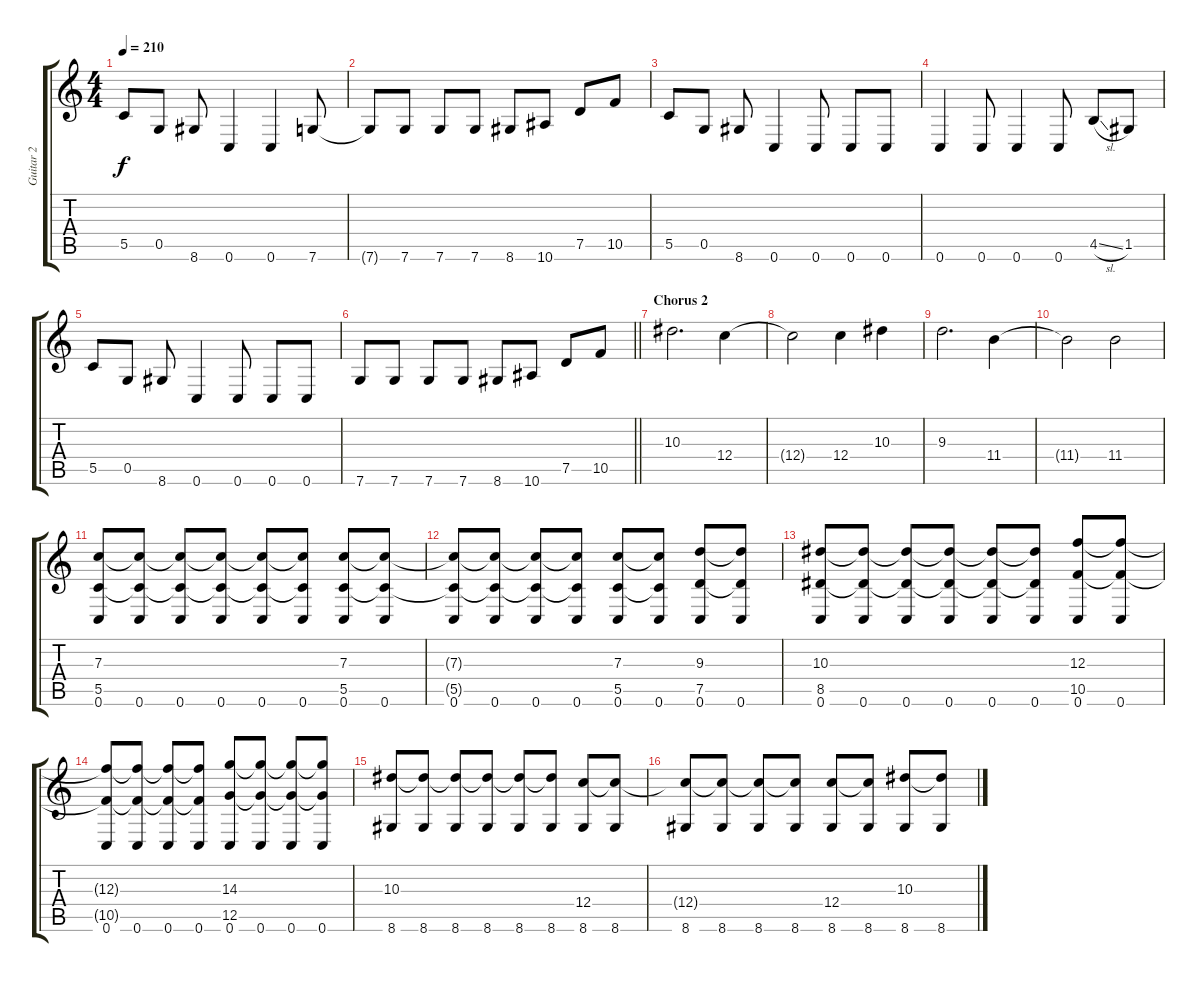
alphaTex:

\track ("Guitar 2" "Guitar 2") {instrument distortionguitar}
\staff {score tabs}
\tuning (D4 A3 F3 C3 G2 C2) {hide}
\ts (4 4)
\tempo 210
\clef g2
\ks c
5.5.8{dy f} 0.5.8 8.6.8 0.6.4 0.6.4 7.6.8 |
7.6{t}.8 7.6.8 7.6.8 7.6.8 8.6.8 10.6.8 7.5.8 10.5.8 |
5.5.8 0.5.8 8.6.8 0.6.4 0.6.8 0.6.8 0.6.8 |
0.6.4 0.6.8 0.6.4 0.6.8 4.5{sl}.8 1.5.8 |
5.5.8 0.5.8 8.6.8 0.6.4 0.6.8 0.6.8 0.6.8 |
\barLineRight lightlight
7.6.8 7.6.8 7.6.8 7.6.8 8.6.8 10.6.8 7.5.8 10.5.8 |
\section ("" "Chorus 2")
10.3.2{d} 12.4.4 |
12.4{t}.2 12.4.4 10.3.4 |
9.3.2{d} 11.4.4 |
11.4{t}.2 11.4.2 |
(7.3 5.5 0.6).8 (7.3{t} 5.5{t} 0.6).8 (7.3{t} 5.5{t} 0.6).8 (7.3{t} 5.5{t} 0.6).8 (7.3{t} 5.5{t} 0.6).8 (7.3{t} 5.5{t} 0.6).8 (7.3 5.5 0.6).8 (7.3{t} 5.5{t} 0.6).8 |
(7.3{t} 5.5{t} 0.6).8 (7.3{t} 5.5{t} 0.6).8 (7.3{t} 5.5{t} 0.6).8 (7.3{t} 5.5{t} 0.6).8 (7.3 5.5 0.6).8 (7.3{t} 5.5{t} 0.6).8 (9.3 7.5 0.6).8 (9.3{t} 7.5{t} 0.6).8 |
(10.3 8.5 0.6).8 (10.3{t} 8.5{t} 0.6).8 (10.3{t} 8.5{t} 0.6).8 (10.3{t} 8.5{t} 0.6).8 (10.3{t} 8.5{t} 0.6).8 (10.3{t} 8.5{t} 0.6).8 (12.3 10.5 0.6).8 (12.3{t} 10.5{t} 0.6).8 |
(12.3{t} 10.5{t} 0.6).8 (12.3{t} 10.5{t} 0.6).8 (12.3{t} 10.5{t} 0.6).8 (12.3{t} 10.5{t} 0.6).8 (14.3 12.5 0.6).8 (14.3{t} 12.5{t} 0.6).8 (14.3{t} 12.5{t} 0.6).8 (14.3{t} 12.5{t} 0.6).8 |
(10.3 8.6).8 (10.3{t} 8.6).8 (10.3{t} 8.6).8 (10.3{t} 8.6).8 (10.3{t} 8.6).8 (10.3{t} 8.6).8 (12.4 8.6).8 (12.4{t} 8.6).8 |
(12.4{t} 8.6).8 (12.4{t} 8.6).8 (12.4{t} 8.6).8 (12.4{t} 8.6).8 (12.4 8.6).8 (12.4{t} 8.6).8 (10.3 8.6).8 (10.3{t} 8.6).8
